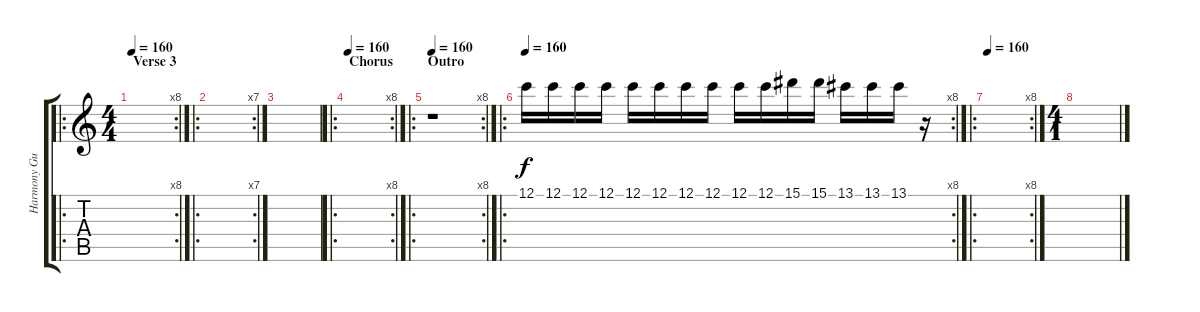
\track ("Harmony Guitar 1" "Harmony Gu") {instrument overdrivenguitar}
\staff {score tabs}
\tuning (C4 G3 Eb3 Bb2 F2 C2) {hide}
\ro
\rc 8
\ts (4 4)
\section ("" "Verse 3")
\tempo 160
\clef g2
\ks c
|
\ro
\rc 7
|
|
\ro
\rc 8
\section ("" "Chorus")
\tempo 160
|
\ro
\rc 8
\section ("" "Outro")
\tempo 160
r.1 |
\ro
\rc 8
\tempo 160
12.1.16 12.1.16 12.1.16 12.1.16 12.1.16 12.1.16 12.1.16 12.1.16 12.1.16 12.1.16 15.1.16 15.1.16 13.1.16 13.1.16 13.1.16 r.16 |
\ro
\rc 8
\tempo 160
|
\ts (4 1)
